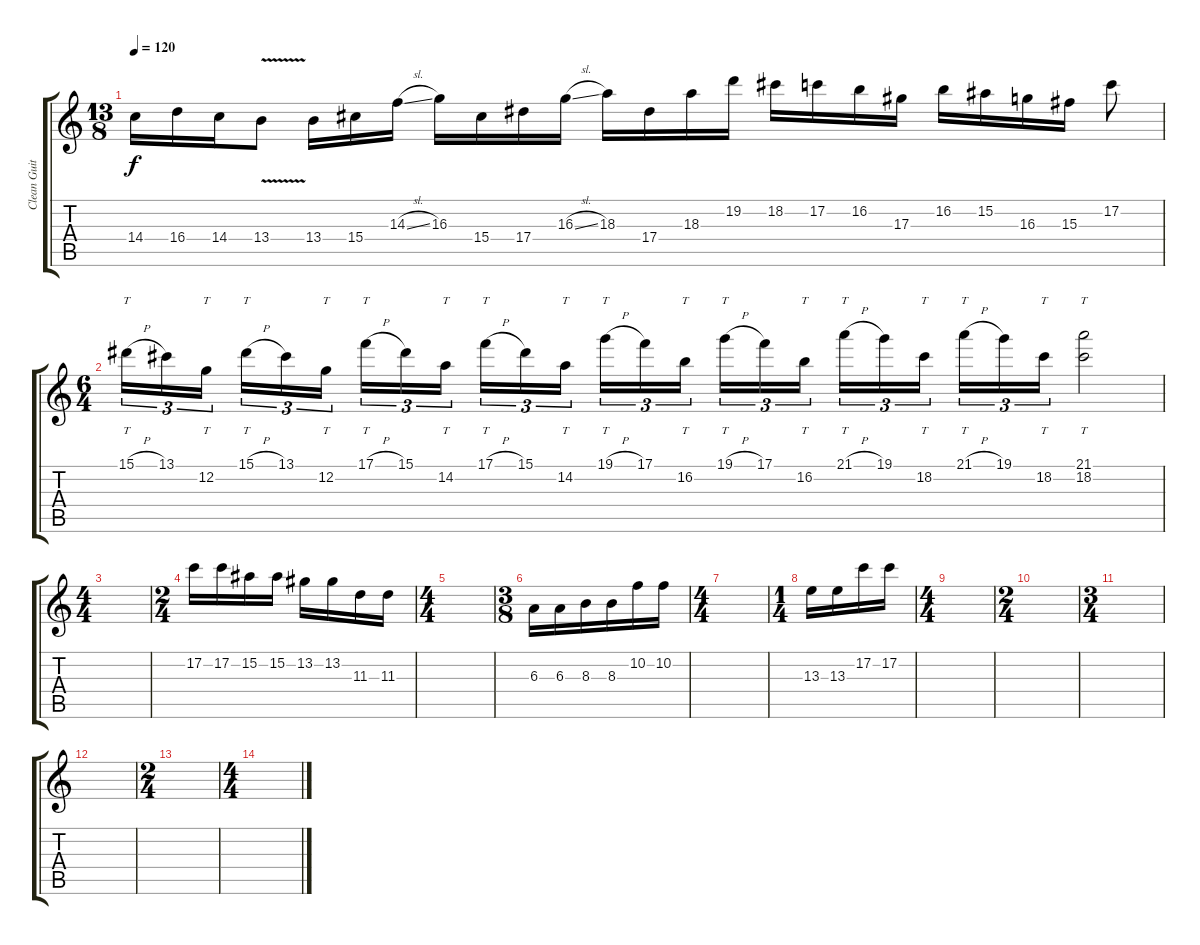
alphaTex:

\track ("Clean Guitar #1" "Clean Guit") {instrument electricguitarjazz}
\staff {score tabs}
\tuning (C4 G3 Eb3 Bb2 F2 C2) {hide}
\ts (13 8)
\tempo 120
\clef g2
\ks c
14.4.16{dy f} 16.4.16 14.4.16 13.4{v}.8 13.4.16 15.4.16 14.3{sl}.16 16.3.16 15.4.16 17.4.16 16.3{sl}.16 18.3.16 17.4.16 18.3.16 19.2.16 18.2.16 17.2.16 16.2.16 17.3.16 16.2.16 15.2.16 16.3.16 15.3.16 17.2.8 |
\ts (6 4)
15.1{h}.16{tt tu (3 2)} 13.1.16{tu (3 2)} 12.2.16{tt tu (3 2) beam splitsecondary} 15.1{h}.16{tt tu (3 2)} 13.1.16{tu (3 2)} 12.2.16{tt tu (3 2) beam splitsecondary} 17.1{h}.16{tt tu (3 2)} 15.1.16{tu (3 2)} 14.2.16{tt tu (3 2) beam splitsecondary} 17.1{h}.16{tt tu (3 2)} 15.1.16{tu (3 2)} 14.2.16{tt tu (3 2) beam splitsecondary} 19.1{h}.16{tt tu (3 2)} 17.1.16{tu (3 2)} 16.2.16{tt tu (3 2) beam splitsecondary} 19.1{h}.16{tt tu (3 2)} 17.1.16{tu (3 2)} 16.2.16{tt tu (3 2)} 21.1{h}.16{tt tu (3 2)} 19.1.16{tu (3 2)} 18.2.16{tt tu (3 2) beam splitsecondary} 21.1{h}.16{tt tu (3 2)} 19.1.16{tu (3 2)} 18.2.16{tt tu (3 2)} (21.1 18.2).2{tt volume 0} |
\ts (4 4)
|
\ts (2 4)
17.2.16{volume 16} 17.2.16 15.2.16 15.2.16 13.2.16 13.2.16 11.3.16 11.3.16 |
\ts (4 4)
|
\ts (3 8)
6.3.16 6.3.16 8.3.16 8.3.16 10.2.16 10.2.16 |
\ts (4 4)
|
\ts (1 4)
13.3.16 13.3.16 17.2.16 17.2.16 |
\ts (4 4)
|
\ts (2 4)
|
\ts (3 4)
|
|
\ts (2 4)
|
\ts (4 4)
